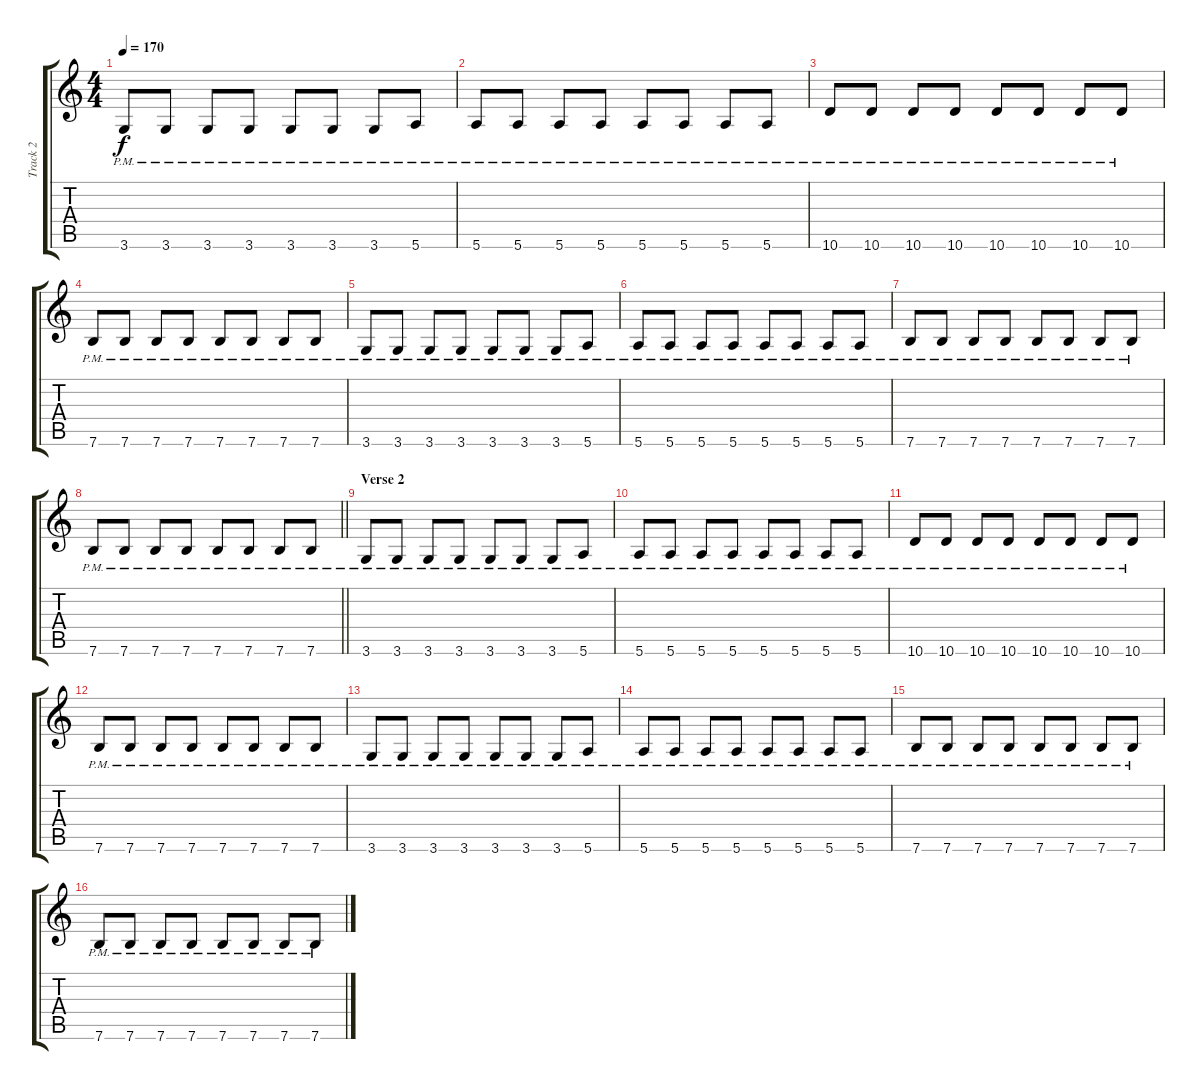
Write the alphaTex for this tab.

\track ("Track 2" "Track 2") {instrument distortionguitar}
\staff {score tabs}
\tuning (E4 B3 G3 D3 A2 E2) {hide}
\ts (4 4)
\tempo 170
\clef g2
\ks c
3.6{pm}.8{dy f} 3.6{pm}.8 3.6{pm}.8 3.6{pm}.8 3.6{pm}.8 3.6{pm}.8 3.6{pm}.8 5.6{pm}.8 |
5.6{pm}.8 5.6{pm}.8 5.6{pm}.8 5.6{pm}.8 5.6{pm}.8 5.6{pm}.8 5.6{pm}.8 5.6{pm}.8 |
10.6{pm}.8 10.6{pm}.8 10.6{pm}.8 10.6{pm}.8 10.6{pm}.8 10.6{pm}.8 10.6{pm}.8 10.6{pm}.8 |
7.6{pm}.8 7.6{pm}.8 7.6{pm}.8 7.6{pm}.8 7.6{pm}.8 7.6{pm}.8 7.6{pm}.8 7.6{pm}.8 |
3.6{pm}.8 3.6{pm}.8 3.6{pm}.8 3.6{pm}.8 3.6{pm}.8 3.6{pm}.8 3.6{pm}.8 5.6{pm}.8 |
5.6{pm}.8 5.6{pm}.8 5.6{pm}.8 5.6{pm}.8 5.6{pm}.8 5.6{pm}.8 5.6{pm}.8 5.6{pm}.8 |
7.6{pm}.8 7.6{pm}.8 7.6{pm}.8 7.6{pm}.8 7.6{pm}.8 7.6{pm}.8 7.6{pm}.8 7.6{pm}.8 |
\barLineRight lightlight
7.6{pm}.8 7.6{pm}.8 7.6{pm}.8 7.6{pm}.8 7.6{pm}.8 7.6{pm}.8 7.6{pm}.8 7.6{pm}.8 |
\section ("" "Verse 2")
3.6{pm}.8 3.6{pm}.8 3.6{pm}.8 3.6{pm}.8 3.6{pm}.8 3.6{pm}.8 3.6{pm}.8 5.6{pm}.8 |
5.6{pm}.8 5.6{pm}.8 5.6{pm}.8 5.6{pm}.8 5.6{pm}.8 5.6{pm}.8 5.6{pm}.8 5.6{pm}.8 |
10.6{pm}.8 10.6{pm}.8 10.6{pm}.8 10.6{pm}.8 10.6{pm}.8 10.6{pm}.8 10.6{pm}.8 10.6{pm}.8 |
7.6{pm}.8 7.6{pm}.8 7.6{pm}.8 7.6{pm}.8 7.6{pm}.8 7.6{pm}.8 7.6{pm}.8 7.6{pm}.8 |
3.6{pm}.8 3.6{pm}.8 3.6{pm}.8 3.6{pm}.8 3.6{pm}.8 3.6{pm}.8 3.6{pm}.8 5.6{pm}.8 |
5.6{pm}.8 5.6{pm}.8 5.6{pm}.8 5.6{pm}.8 5.6{pm}.8 5.6{pm}.8 5.6{pm}.8 5.6{pm}.8 |
7.6{pm}.8 7.6{pm}.8 7.6{pm}.8 7.6{pm}.8 7.6{pm}.8 7.6{pm}.8 7.6{pm}.8 7.6{pm}.8 |
7.6{pm}.8 7.6{pm}.8 7.6{pm}.8 7.6{pm}.8 7.6{pm}.8 7.6{pm}.8 7.6{pm}.8 7.6{pm}.8
